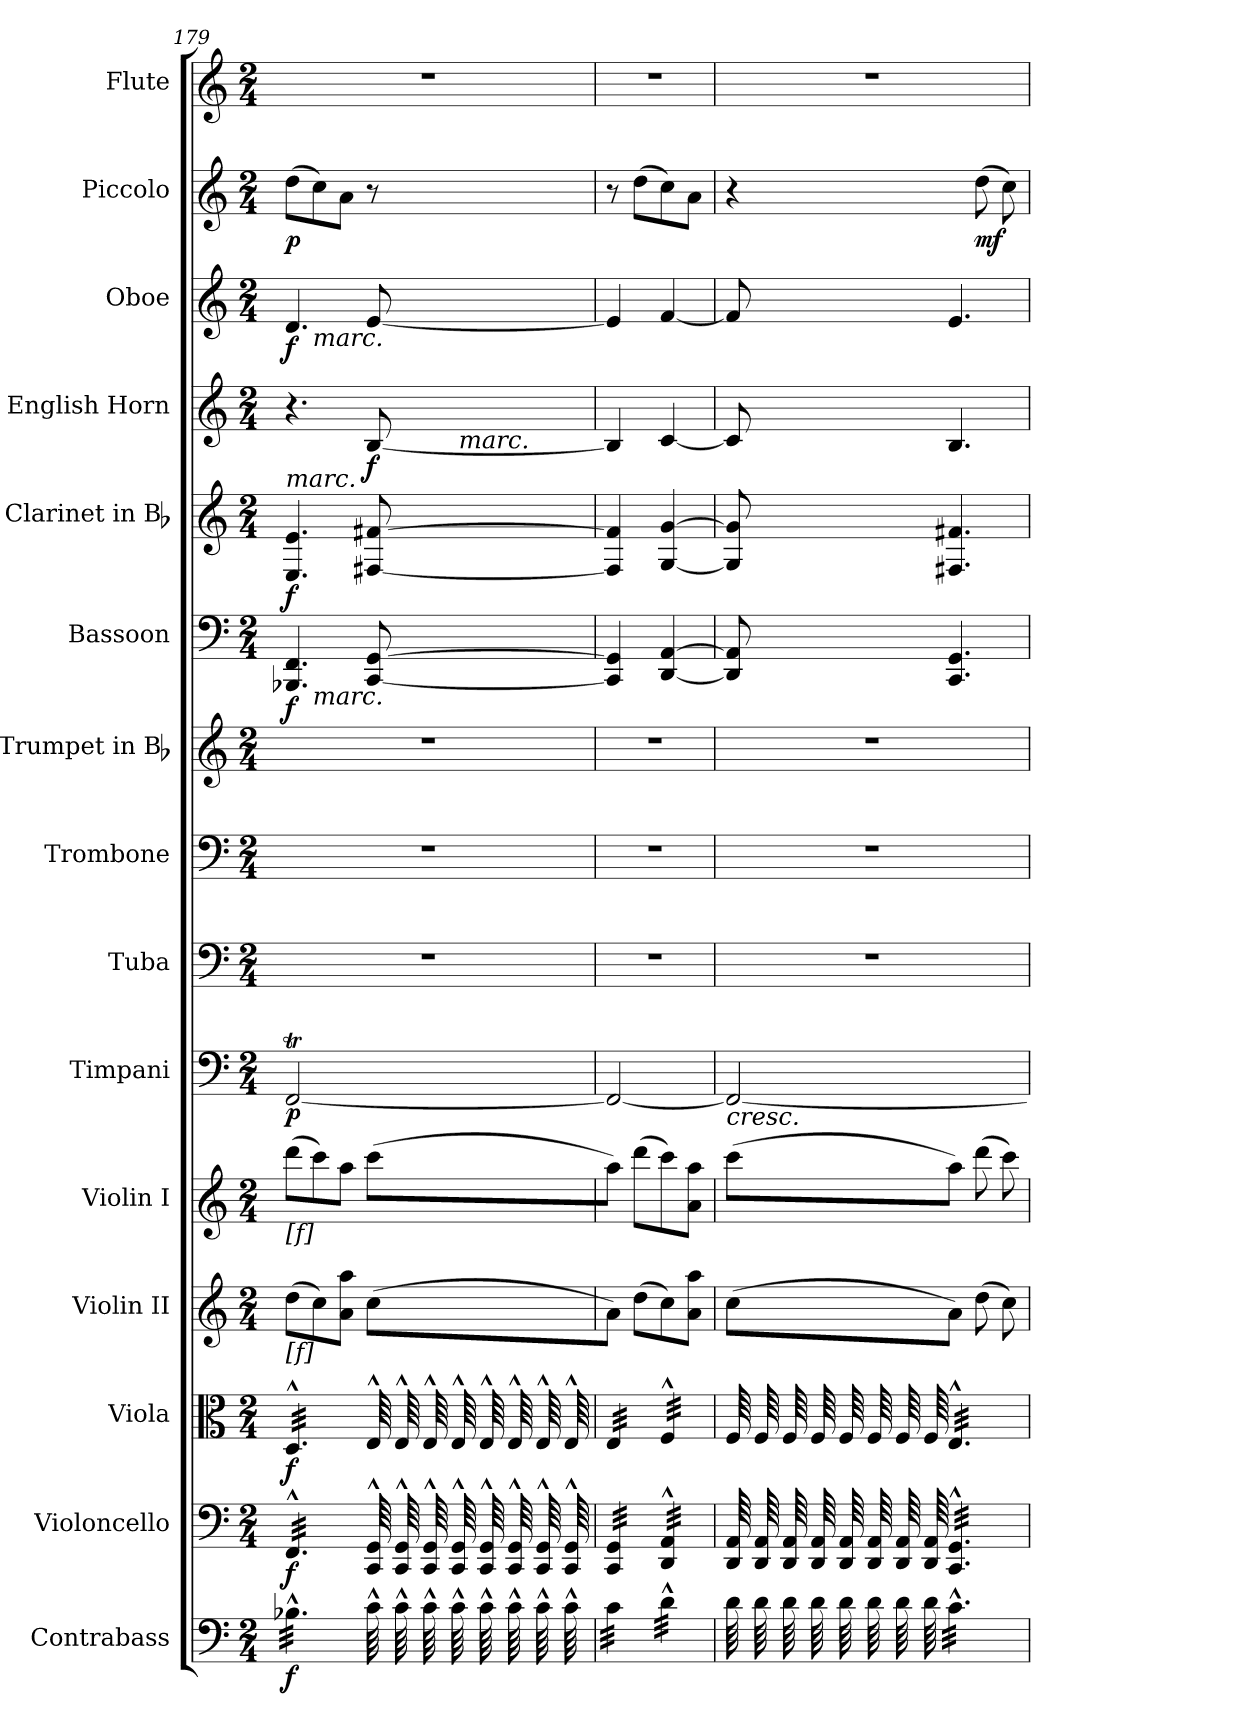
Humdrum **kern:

**kern	**dynam	**kern	**dynam	**kern	**dynam	**kern	**kern	**kern	**dynam	**kern	**kern	**kern	**kern	**dynam	**kern	**dynam	**kern	**dynam	**kern	**dynam	**kern	**dynam	**kern
*part15	*part15	*part14	*part14	*part13	*part13	*part12	*part11	*part10	*part10	*part9	*part8	*part7	*part6	*part6	*part5	*part5	*part4	*part4	*part3	*part3	*part2	*part2	*part1
*staff15	*staff15	*staff14	*staff14	*staff13	*staff13	*staff12	*staff11	*staff10	*staff10	*staff9	*staff8	*staff7	*staff6	*staff6	*staff5	*staff5	*staff4	*staff4	*staff3	*staff3	*staff2	*staff2	*staff1
*I"Contrabass	*	*I"Violoncello	*	*I"Viola	*	*I"Violin II	*I"Violin I	*I"Timpani	*	*I"Tuba	*I"Trombone	*I"Trumpet in Bb	*I"Bassoon	*	*I"Clarinet in Bb	*	*I"English Horn	*	*I"Oboe	*	*I"Piccolo	*	*I"Flute
*I'Cb.	*	*I'Vc.	*	*I'Vla.	*	*I'Vln. II	*I'Vln. I	*I'Timp.	*	*I'Tba.	*I'Tbn.	*I'Tpt.	*I'Bsn.	*	*I'Cl.	*	*	*	*I'Ob.	*	*I'Picc.	*	*I'Fl.
!!LO:PB:g=z
*clefF4	*	*clefF4	*	*clefC3	*	*clefG2	*clefG2	*clefF4	*	*clefF4	*clefF4	*clefG2	*clefF4	*	*clefG2	*	*clefG2	*	*clefG2	*	*clefG2	*	*clefG2
*ITrd7c12	*	*	*	*	*	*	*	*	*	*	*	*ITrd1c2	*	*	*ITrd1c2	*	*ITrd4c7	*	*	*	*ITrd-7c-12	*	*
*k[]	*	*k[]	*	*k[]	*	*k[]	*k[]	*k[]	*	*k[]	*k[]	*k[b-e-]	*k[]	*	*k[b-e-]	*	*k[b-]	*	*k[]	*	*k[]	*	*k[]
*M2/4	*	*M2/4	*	*M2/4	*	*M2/4	*M2/4	*M2/4	*	*M2/4	*M2/4	*M2/4	*M2/4	*	*M2/4	*	*M2/4	*	*M2/4	*	*M2/4	*	*M2/4
*MM160	*	*MM160	*	*MM160	*	*MM160	*MM160	*MM160	*	*MM160	*MM160	*MM160	*MM160	*	*MM160	*	*MM160	*	*MM160	*	*MM160	*	*MM160
=179	=179	=179	=179	=179	=179	=179	=179	=179	=179	=179	=179	=179	=179	=179	=179	=179	=179	=179	=179	=179	=179	=179	=179
!	!	!	!	!	!	!	!	!	!	!	!	!	!	!	!LO:TX:a:i:t=marc.	!	!	!	!	!	!	!	!
!	!	!	!	!	!	!	!LO:TX:b:t=[f]	!	!	!	!	!	!	!	!	!	!	!	!	!	!	!	!
!	!	!	!	!	!	!LO:TX:b:t=[f]	!	!	!	!	!	!	!	!	!	!	!	!	!	!	!	!	!
!	!	!	!	!	!	!	!	!	!	!LO:N:vis=1	!LO:N:vis=1	!LO:N:vis=1	!	!	!	!	!	!	!	!	!	!	!LO:N:vis=1
*	*	*	*	*	*	*	*	*	*	*	*	*	*^	*	*	*	*^	*	*^	*	*	*	*
*tremolo	*	*	*	*	*	*	*	*	*	*	*	*	*	*	*	*	*	*	*	*	*	*	*	*	*	*
*	*	*tremolo	*	*	*	*	*	*	*	*	*	*	*	*	*	*	*	*	*	*	*	*	*	*	*	*
*	*	*	*	*tremolo	*	*	*	*	*	*	*	*	*	*	*	*	*	*	*	*	*	*	*	*	*	*
32BB-X^^i\LLL	f	32FF^^i/LLL	f	32D^^i/LLL	f	(8ddi\L	(8dddi\L	[<2FFTi/	p	2r	2r	2r	4.BBB-Xi/ 4.FFi	8ryy	f	4.Di/ 4.di	f	4.r	4ryy	.	4.di/	8ryy	f	(8dddi\L	p	2r
32BB-X^^i\	.	32FF^^i/	.	32D^^i/	.	.	.	.	.	.	.	.	.	.	.	.	.	.	.	.	.	.	.	.	.	.
32BB-X^^i\	.	32FF^^i/	.	32D^^i/	.	.	.	.	.	.	.	.	.	.	.	.	.	.	.	.	.	.	.	.	.	.
32BB-X^^i\	.	32FF^^i/	.	32D^^i/	.	.	.	.	.	.	.	.	.	.	.	.	.	.	.	.	.	.	.	.	.	.
!	!	!	!	!	!	!	!	!	!	!	!	!	!	!	!	!	!	!	!	!	!	!LO:TX:b:i:t=marc.	!	!	!	!
!	!	!	!	!	!	!	!	!	!	!	!	!	!	!LO:TX:b:i:t=marc.	!	!	!	!	!	!	!	!	!	!	!	!
32BB-X^^i\	.	32FF^^i/	.	32D^^i/	.	8cci\)	8ccci\)	.	.	.	.	.	.	4.ryy	.	.	.	.	.	.	.	4.ryy	.	8ccci\)	.	.
32BB-X^^i\	.	32FF^^i/	.	32D^^i/	.	.	.	.	.	.	.	.	.	.	.	.	.	.	.	.	.	.	.	.	.	.
32BB-X^^i\	.	32FF^^i/	.	32D^^i/	.	.	.	.	.	.	.	.	.	.	.	.	.	.	.	.	.	.	.	.	.	.
32BB-X^^i\	.	32FF^^i/	.	32D^^i/	.	.	.	.	.	.	.	.	.	.	.	.	.	.	.	.	.	.	.	.	.	.
32BB-X^^i\	.	32FF^^i/	.	32D^^i/	.	8ai\ 8aaiJ	8aai\J	.	.	.	.	.	.	.	.	.	.	.	8ryy	.	.	.	.	8aai\J	.	.
32BB-X^^i\	.	32FF^^i/	.	32D^^i/	.	.	.	.	.	.	.	.	.	.	.	.	.	.	.	.	.	.	.	.	.	.
32BB-X^^i\	.	32FF^^i/	.	32D^^i/	.	.	.	.	.	.	.	.	.	.	.	.	.	.	.	.	.	.	.	.	.	.
32BB-X^^i\JJJ	.	32FF^^i/JJJ	.	32D^^i/JJJ	.	.	.	.	.	.	.	.	.	.	.	.	.	.	.	.	.	.	.	.	.	.
64C^^i\	.	64CCi/^^ 64GGi^^	.	64E^^i/	.	(8cci\L	(8ccci\L	.	.	.	.	.	[<8CCi/ [>8GGi	.	.	[<8Eni/ [>8eni	.	[<8Ei/	32ryy	f	[<8ei/	.	.	8r	.	.
64C^^i\	.	64CCi/^^ 64GGi^^	.	64E^^i/	.	.	.	.	.	.	.	.	.	.	.	.	.	.	.	.	.	.	.	.	.	.
64C^^i\	.	64CCi/^^ 64GGi^^	.	64E^^i/	.	.	.	.	.	.	.	.	.	.	.	.	.	.	64...ryy	.	.	.	.	.	.	.
64C^^i\	.	64CCi/^^ 64GGi^^	.	64E^^i/	.	.	.	.	.	.	.	.	.	.	.	.	.	.	.	.	.	.	.	.	.	.
!	!	!	!	!	!	!	!	!	!	!	!	!	!	!	!	!	!	!	!LO:TX:b:i:t=marc.	!	!	!	!	!	!	!
.	.	.	.	.	.	.	.	.	.	.	.	.	.	.	.	.	.	.	16ryy	.	.	.	.	.	.	.
64C^^i\	.	64CCi/^^ 64GGi^^	.	64E^^i/	.	.	.	.	.	.	.	.	.	.	.	.	.	.	.	.	.	.	.	.	.	.
64C^^i\	.	64CCi/^^ 64GGi^^	.	64E^^i/	.	.	.	.	.	.	.	.	.	.	.	.	.	.	.	.	.	.	.	.	.	.
64C^^i\	.	64CCi/^^ 64GGi^^	.	64E^^i/	.	.	.	.	.	.	.	.	.	.	.	.	.	.	.	.	.	.	.	.	.	.
64C^^i\	.	64CCi/^^ 64GGi^^	.	64E^^i/	.	.	.	.	.	.	.	.	.	.	.	.	.	.	.	.	.	.	.	.	.	.
.	.	.	.	.	.	.	.	.	.	.	.	.	.	.	.	.	.	.	512ryy	.	.	.	.	.	.	.
=180	=180	=180	=180	=180	=180	=180	=180	=180	=180	=180	=180	=180	=180	=180	=180	=180	=180	=180	=180	=180	=180	=180	=180	=180	=180	=180
!	!	!	!	!	!	!	!	!	!	!LO:N:vis=1	!LO:N:vis=1	!LO:N:vis=1	!	!	!	!	!	!	!	!	!	!	!	!	!	!LO:N:vis=1
*	*	*	*	*	*	*	*	*	*	*	*	*	*	*	*	*	*	*v	*v	*	*	*	*	*	*	*
*	*	*	*	*	*	*	*	*	*	*	*	*	*v	*v	*	*	*	*	*	*v	*v	*	*	*	*
32Ci\LLL	.	32CCi/ 32GGiLLL	.	32Ei/LLL	.	8ai\J)	8aai\J)	2FFi/_<	.	2r	2r	2r	4CCi/] 4GGi]	.	4Ei/] 4ei]	.	4Ei/]	.	4ei/]	.	8r	.	2r
32Ci\	.	32CCi/ 32GGi	.	32Ei/	.	.	.	.	.	.	.	.	.	.	.	.	.	.	.	.	.	.	.
32Ci\	.	32CCi/ 32GGi	.	32Ei/	.	.	.	.	.	.	.	.	.	.	.	.	.	.	.	.	.	.	.
32Ci\	.	32CCi/ 32GGi	.	32Ei/	.	.	.	.	.	.	.	.	.	.	.	.	.	.	.	.	.	.	.
32Ci\	.	32CCi/ 32GGi	.	32Ei/	.	(8ddi\L	(8dddi\L	.	.	.	.	.	.	.	.	.	.	.	.	.	(8dddi\L	.	.
32Ci\	.	32CCi/ 32GGi	.	32Ei/	.	.	.	.	.	.	.	.	.	.	.	.	.	.	.	.	.	.	.
32Ci\	.	32CCi/ 32GGi	.	32Ei/	.	.	.	.	.	.	.	.	.	.	.	.	.	.	.	.	.	.	.
32Ci\JJJ	.	32CCi/ 32GGiJJJ	.	32Ei/JJJ	.	.	.	.	.	.	.	.	.	.	.	.	.	.	.	.	.	.	.
32D^^i\LLL	.	32DDi/^^ 32AAi^^LLL	.	32F^^i/LLL	.	8cci\)	8ccci\)	.	.	.	.	.	[<4DDi/ [>4AAi	.	[<4Fi/ [>4fi	.	[<4Fi/	.	[<4fi/	.	8ccci\)	.	.
32D^^i\	.	32DDi/^^ 32AAi^^	.	32F^^i/	.	.	.	.	.	.	.	.	.	.	.	.	.	.	.	.	.	.	.
32D^^i\	.	32DDi/^^ 32AAi^^	.	32F^^i/	.	.	.	.	.	.	.	.	.	.	.	.	.	.	.	.	.	.	.
32D^^i\	.	32DDi/^^ 32AAi^^	.	32F^^i/	.	.	.	.	.	.	.	.	.	.	.	.	.	.	.	.	.	.	.
32D^^i\	.	32DDi/^^ 32AAi^^	.	32F^^i/	.	8ai\ 8aaiJ	8ai\ 8aaiJ	.	.	.	.	.	.	.	.	.	.	.	.	.	8aai\J	.	.
32D^^i\	.	32DDi/^^ 32AAi^^	.	32F^^i/	.	.	.	.	.	.	.	.	.	.	.	.	.	.	.	.	.	.	.
32D^^i\	.	32DDi/^^ 32AAi^^	.	32F^^i/	.	.	.	.	.	.	.	.	.	.	.	.	.	.	.	.	.	.	.
32D^^i\JJJ	.	32DDi/^^ 32AAi^^JJJ	.	32F^^i/JJJ	.	.	.	.	.	.	.	.	.	.	.	.	.	.	.	.	.	.	.
=181	=181	=181	=181	=181	=181	=181	=181	=181	=181	=181	=181	=181	=181	=181	=181	=181	=181	=181	=181	=181	=181	=181	=181
!	!	!	!	!	!	!	!	!LO:TX:b:i:t=cresc.	!	!	!	!	!	!	!	!	!	!	!	!	!	!	!
!	!	!	!	!	!	!	!	!	!	!LO:N:vis=1	!LO:N:vis=1	!LO:N:vis=1	!	!	!	!	!	!	!	!	!	!	!LO:N:vis=1
64Di\	.	64DDi/ 64AAi	.	64Fi/	.	(8cci\L	(8ccci\L	2FFi/_<	.	2r	2r	2r	8DDi/] 8AAi]	.	8Fi/] 8fi]	.	8Fi/]	.	8fi/]	.	4r	.	2r
64Di\	.	64DDi/ 64AAi	.	64Fi/	.	.	.	.	.	.	.	.	.	.	.	.	.	.	.	.	.	.	.
64Di\	.	64DDi/ 64AAi	.	64Fi/	.	.	.	.	.	.	.	.	.	.	.	.	.	.	.	.	.	.	.
64Di\	.	64DDi/ 64AAi	.	64Fi/	.	.	.	.	.	.	.	.	.	.	.	.	.	.	.	.	.	.	.
64Di\	.	64DDi/ 64AAi	.	64Fi/	.	.	.	.	.	.	.	.	.	.	.	.	.	.	.	.	.	.	.
64Di\	.	64DDi/ 64AAi	.	64Fi/	.	.	.	.	.	.	.	.	.	.	.	.	.	.	.	.	.	.	.
64Di\	.	64DDi/ 64AAi	.	64Fi/	.	.	.	.	.	.	.	.	.	.	.	.	.	.	.	.	.	.	.
64Di\	.	64DDi/ 64AAi	.	64Fi/	.	.	.	.	.	.	.	.	.	.	.	.	.	.	.	.	.	.	.
32C^^i\LLL	.	32CCi/^^ 32GGi^^LLL	.	32E^^i/LLL	.	8ai\J)	8aai\J)	.	.	.	.	.	4.CCi/ 4.GGi	.	4.Eni/ 4.eni	.	4.Ei/	.	4.ei/	.	.	.	.
32C^^i\	.	32CCi/^^ 32GGi^^	.	32E^^i/	.	.	.	.	.	.	.	.	.	.	.	.	.	.	.	.	.	.	.
32C^^i\	.	32CCi/^^ 32GGi^^	.	32E^^i/	.	.	.	.	.	.	.	.	.	.	.	.	.	.	.	.	.	.	.
32C^^i\	.	32CCi/^^ 32GGi^^	.	32E^^i/	.	.	.	.	.	.	.	.	.	.	.	.	.	.	.	.	.	.	.
32C^^i\	.	32CCi/^^ 32GGi^^	.	32E^^i/	.	(8ddi\L	(8dddi\L	.	.	.	.	.	.	.	.	.	.	.	.	.	(8dddi\L	mf	.
32C^^i\	.	32CCi/^^ 32GGi^^	.	32E^^i/	.	.	.	.	.	.	.	.	.	.	.	.	.	.	.	.	.	.	.
32C^^i\	.	32CCi/^^ 32GGi^^	.	32E^^i/	.	.	.	.	.	.	.	.	.	.	.	.	.	.	.	.	.	.	.
32C^^i\	.	32CCi/^^ 32GGi^^	.	32E^^i/	.	.	.	.	.	.	.	.	.	.	.	.	.	.	.	.	.	.	.
32C^^i\	.	32CCi/^^ 32GGi^^	.	32E^^i/	.	8cci\)	8ccci\)	.	.	.	.	.	.	.	.	.	.	.	.	.	8ccci\)	.	.
32C^^i\	.	32CCi/^^ 32GGi^^	.	32E^^i/	.	.	.	.	.	.	.	.	.	.	.	.	.	.	.	.	.	.	.
32C^^i\	.	32CCi/^^ 32GGi^^	.	32E^^i/	.	.	.	.	.	.	.	.	.	.	.	.	.	.	.	.	.	.	.
32C^^i\JJJ	.	32CCi/^^ 32GGi^^JJJ	.	32E^^i/JJJ	.	.	.	.	.	.	.	.	.	.	.	.	.	.	.	.	.	.	.
*	*	*	*	*Xtremolo	*	*	*	*	*	*	*	*	*	*	*	*	*	*	*	*	*	*	*
*	*	*Xtremolo	*	*	*	*	*	*	*	*	*	*	*	*	*	*	*	*	*	*	*	*	*
*Xtremolo	*	*	*	*	*	*	*	*	*	*	*	*	*	*	*	*	*	*	*	*	*	*	*
=	=	=	=	=	=	=	=	=	=	=	=	=	=	=	=	=	=	=	=	=	=	=	=
*-	*-	*-	*-	*-	*-	*-	*-	*-	*-	*-	*-	*-	*-	*-	*-	*-	*-	*-	*-	*-	*-	*-	*-
